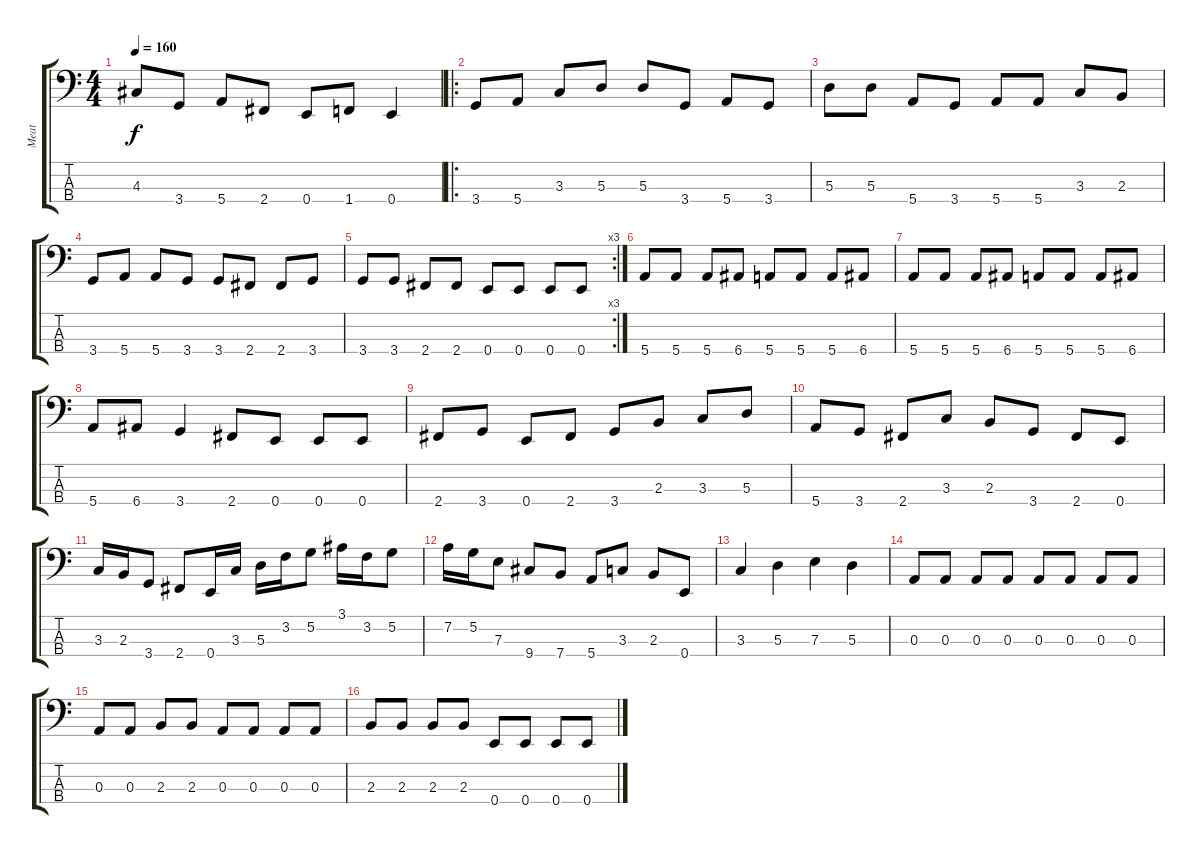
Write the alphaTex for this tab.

\track ("Meat" "Meat") {instrument electricbasspick}
\staff {score tabs}
\tuning (G2 D2 A1 E1) {hide}
\ts (4 4)
\tempo 160
\clef f4
\ks c
4.3.8{dy f} 3.4.8 5.4.8 2.4.8 0.4.8 1.4.8 0.4.4 |
\ro
3.4.8 5.4.8 3.3.8 5.3.8 5.3.8 3.4.8 5.4.8 3.4.8 |
5.3.8 5.3.8 5.4.8 3.4.8 5.4.8 5.4.8 3.3.8 2.3.8 |
3.4.8 5.4.8 5.4.8 3.4.8 3.4.8 2.4.8 2.4.8 3.4.8 |
\rc 3
3.4.8 3.4.8 2.4.8 2.4.8 0.4.8 0.4.8 0.4.8 0.4.8 |
5.4.8 5.4.8 5.4.8 6.4.8 5.4.8 5.4.8 5.4.8 6.4.8 |
5.4.8 5.4.8 5.4.8 6.4.8 5.4.8 5.4.8 5.4.8 6.4.8 |
5.4.8 6.4.8 3.4.4 2.4.8 0.4.8 0.4.8 0.4.8 |
2.4.8 3.4.8 0.4.8 2.4.8 3.4.8 2.3.8 3.3.8 5.3.8 |
5.4.8 3.4.8 2.4.8 3.3.8 2.3.8 3.4.8 2.4.8 0.4.8 |
3.3.16 2.3.16 3.4.8 2.4.8 0.4.16 3.3.16 5.3.16 3.2.16 5.2.8 3.1.16 3.2.16 5.2.8 |
7.2.16 5.2.16 7.3.8 9.4.8 7.4.8 5.4.8 3.3.8 2.3.8 0.4.8 |
3.3.4 5.3.4 7.3.4 5.3.4 |
0.3.8 0.3.8 0.3.8 0.3.8 0.3.8 0.3.8 0.3.8 0.3.8 |
0.3.8 0.3.8 2.3.8 2.3.8 0.3.8 0.3.8 0.3.8 0.3.8 |
2.3.8 2.3.8 2.3.8 2.3.8 0.4.8 0.4.8 0.4.8 0.4.8
